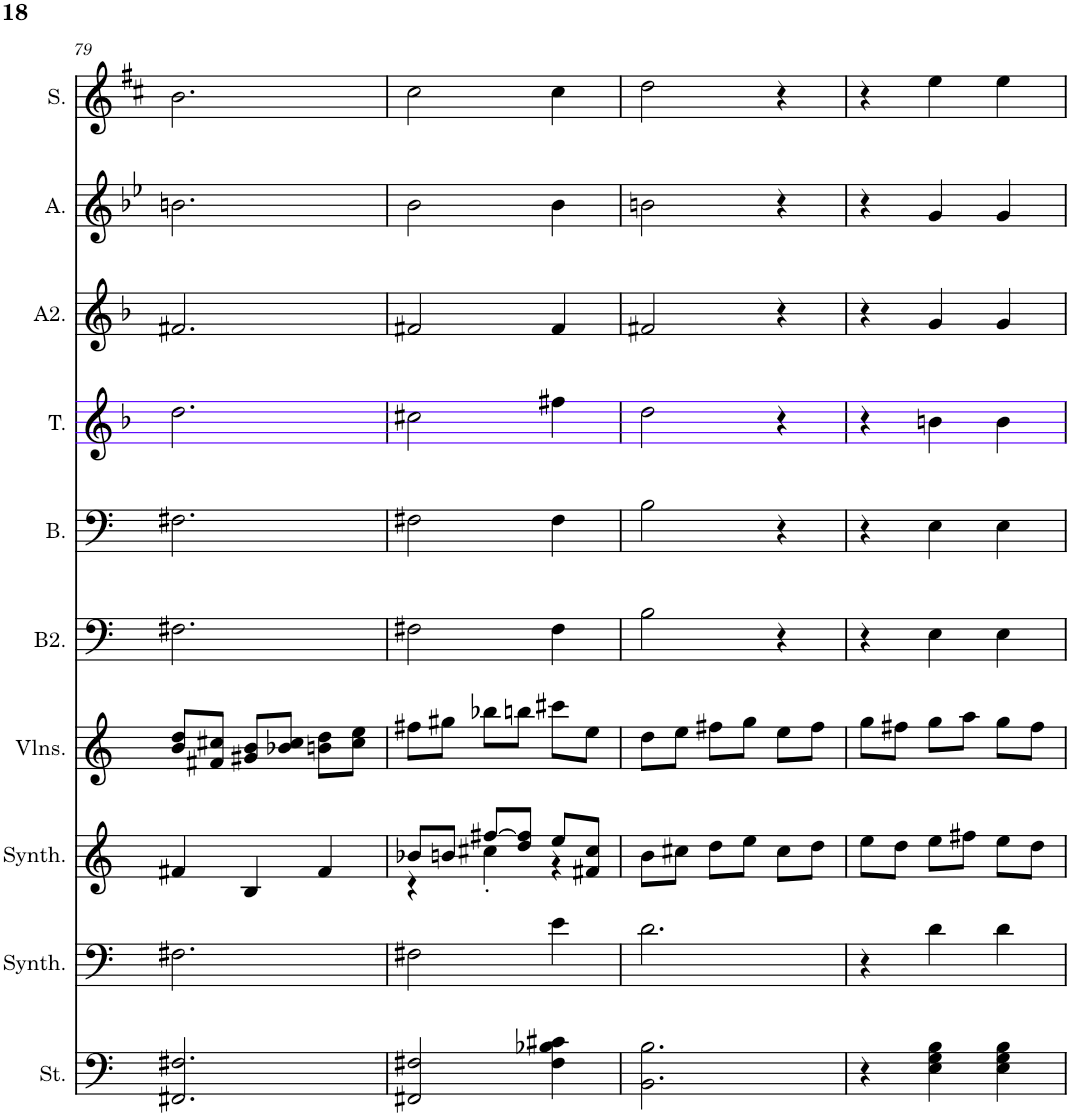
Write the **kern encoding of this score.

**kern	**kern	**kern	**kern	**kern	**kern	**kern	**kern	**kern	**kern
*part10	*part9	*part8	*part7	*part6	*part5	*part4	*part3	*part2	*part1
*staff10	*staff9	*staff8	*staff7	*staff6	*staff5	*staff4	*staff3	*staff2	*staff1
*I"Cordes, D'Bass/Strings, etc	*I"Synthétiseur d'instruments à cordes, Synth strings, etc	*I"Synthétiseur d'instruments à cordes, Synth strings 2	*I"Violons, 1st violins	*I"Basse 2	*I"Basse	*I"Tenor	*I"Alto 2	*I"Alto	*I"Soprano
*I'St.	*I'Synth.	*I'Synth.	*I'Vlns.	*I'B2.	*I'B.	*I'T.	*I'A2.	*I'A.	*I'S.
!!LO:PB:g=z
*clefF4	*clefF4	*clefG2	*clefG2	*clefF4	*clefF4	*clefG2	*clefG2	*clefG2	*clefG2
*k[]	*k[]	*k[]	*k[]	*k[]	*k[]	*k[b-]	*k[b-]	*k[b-e-]	*k[f#c#]
*M3/4	*M3/4	*M3/4	*M3/4	*M3/4	*M3/4	*M3/4	*M3/4	*M3/4	*M3/4
=79	=79	=79	=79	=79	=79	=79	=79	=79	=79
2.FF#X/ 2.F#X/	2.F#X\	4f#X/	8b/ 8dd/L	2.F#X\	2.F#X\	2.dd\	2.f#X/	2.bn\	2.b\
.	.	.	8f#X/ 8cc#X/J	.	.	.	.	.	.
.	.	4B/	8g#X/ 8b/L	.	.	.	.	.	.
.	.	.	8b-X/ 8cc#/J	.	.	.	.	.	.
.	.	4f#/	8bn\ 8dd\L	.	.	.	.	.	.
.	.	.	8cc#\ 8ee\J	.	.	.	.	.	.
=80	=80	=80	=80	=80	=80	=80	=80	=80	=80
*	*	*^	*	*	*	*	*	*	*
2FF#X/ 2F#X/	2F#X\	8b-X/L	4r	8ff#X\L	2F#X\	2F#X\	2cc#X\	2f#X/	2b-\	2cc#\
.	.	8bn/J	.	8gg#X\J	.	.	.	.	.	.
.	.	[8ff#X/L	4cc#X'\	8bb-X\L	.	.	.	.	.	.
.	.	8dd/ 8ff#/]J	.	8bbn\J	.	.	.	.	.	.
4F#\ 4B-X\ 4c#X\	4e\	8ee/L	4r	8ccc#X\L	4F#\	4F#\	4ff#X\	4f#/	4b-\	4cc#\
.	.	8f#X/ 8cc#/J	.	8ee\J	.	.	.	.	.	.
*	*	*v	*v	*	*	*	*	*	*	*
=81	=81	=81	=81	=81	=81	=81	=81	=81	=81
2.BB\ 2.B\	2.d\	8b\L	8dd\L	2B\	2B\	2dd\	2f#X/	2bn\	2dd\
.	.	8cc#X\J	8ee\J	.	.	.	.	.	.
.	.	8dd\L	8ff#X\L	.	.	.	.	.	.
.	.	8ee\J	8gg\J	.	.	.	.	.	.
.	.	8cc#\L	8ee\L	4r	4r	4r	4r	4r	4r
.	.	8dd\J	8ff#\J	.	.	.	.	.	.
=82	=82	=82	=82	=82	=82	=82	=82	=82	=82
4r	4r	8ee\L	8gg\L	4r	4r	4r	4r	4r	4r
.	.	8dd\J	8ff#X\J	.	.	.	.	.	.
4E\ 4G\ 4B\	4d\	8ee\L	8gg\L	4E\	4E\	4bn\	4g/	4g/	4ee\
.	.	8ff#X\J	8aa\J	.	.	.	.	.	.
4E\ 4G\ 4B\	4d\	8ee\L	8gg\L	4E\	4E\	4b\	4g/	4g/	4ee\
.	.	8dd\J	8ff#\J	.	.	.	.	.	.
=	=	=	=	=	=	=	=	=	=
*-	*-	*-	*-	*-	*-	*-	*-	*-	*-
